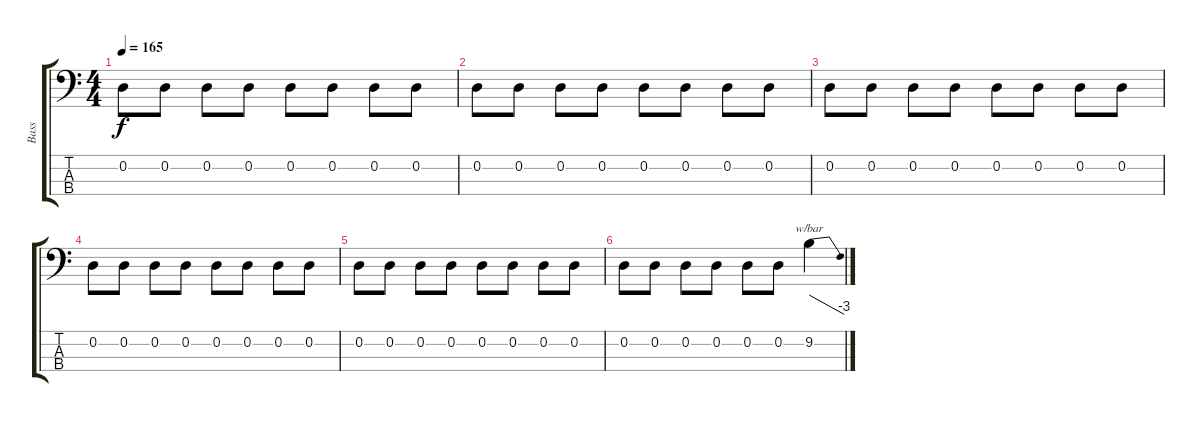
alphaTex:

\track ("Bass" "Bass") {instrument electricbasspick}
\staff {score tabs}
\tuning (G2 D2 A1 E1) {hide}
\ts (4 4)
\tempo 165
\clef f4
\ks c
0.2.8{dy f} 0.2.8 0.2.8 0.2.8 0.2.8 0.2.8 0.2.8 0.2.8 |
0.2.8 0.2.8 0.2.8 0.2.8 0.2.8 0.2.8 0.2.8 0.2.8 |
0.2.8 0.2.8 0.2.8 0.2.8 0.2.8 0.2.8 0.2.8 0.2.8 |
0.2.8 0.2.8 0.2.8 0.2.8 0.2.8 0.2.8 0.2.8 0.2.8 |
0.2.8 0.2.8 0.2.8 0.2.8 0.2.8 0.2.8 0.2.8 0.2.8 |
0.2.8 0.2.8 0.2.8 0.2.8 0.2.8 0.2.8 9.2.4{tbe (dive default 0 0 60 -12)}
